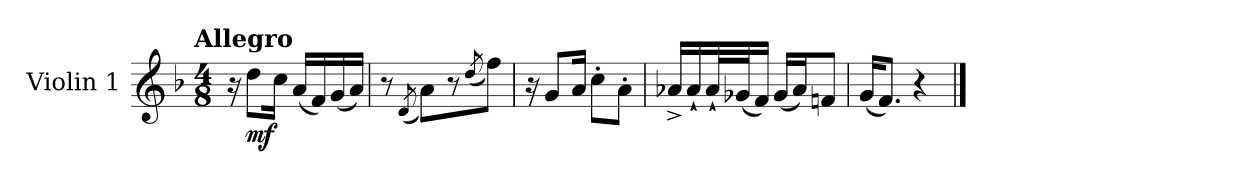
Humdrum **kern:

**kern	**dynam
*part1	*part1
*staff1	*staff1
*I"Violin 1	*
*I'Vln. 1	*
*clefG2	*
*k[b-]	*
!!LO:TX:omd:t=Allegro
*M4/8	*
*MM144	*
=1	=1
16r	.
!	!LO:DY:b
8dd\L	mf
16cc\Jk	.
(<16a/LL	.
16f/)	.
(<16g/	.
16a/JJ)	.
=2	=2
8r	.
(<8qd/	.
8a\L)	.
8r	.
(<8qdd/	.
8ff\J)	.
=3	=3
16r	.
8g/L	.
16a/Jk	.
8cc'\L	.
8a'\J	.
=4	=4
16a-X^/LL	.
16a-`/	.
32a-`/L	.
(<32g-X/J	.
16f/JJ)	.
(<16g-/LL	.
16a-/J)	.
8fn/J	.
=5	=5
(<16g/KL	.
8.f/J)	.
4r	.
==	==
*-	*-
